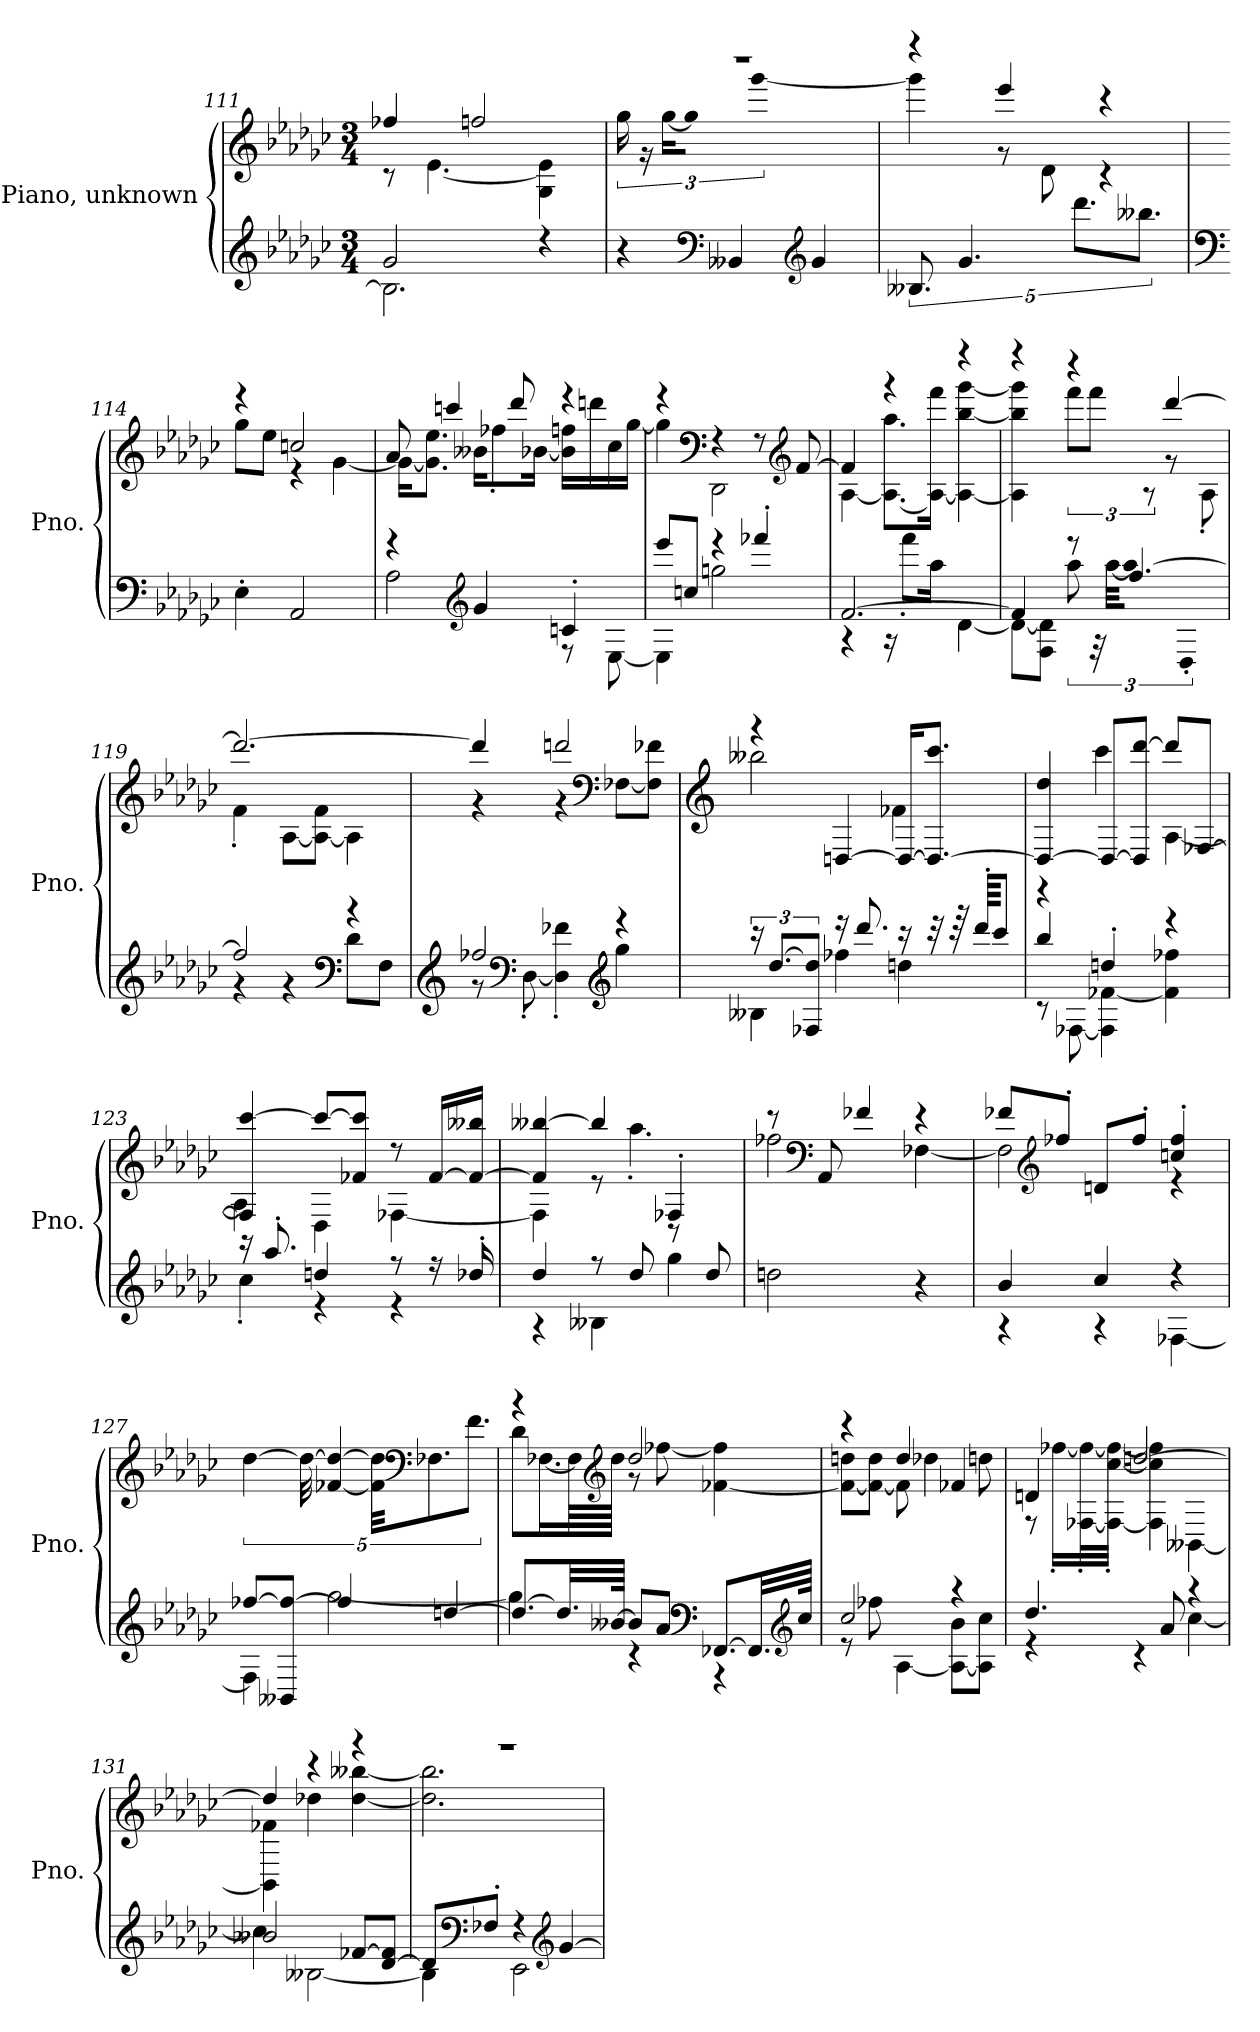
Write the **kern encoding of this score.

**kern	**kern
*part1	*part1
*staff2	*staff1
*I"Piano, unknown	*
*I'Pno.	*
*clefG2	*clefG2
*k[b-e-a-d-g-c-]	*k[b-e-a-d-g-c-]
*M3/4	*M3/4
=111	=111
*^	*^
2g-/	2.B-\]	4ff-X/	8r
.	.	.	[4.e-\
.	.	2ffn/	.
4r	.	.	4G-\ 4e-\]
*v	*v	*	*
=112	=112	=112
4r	2.r	24gg-\
.	.	24r
.	.	[24gg-\KL
.	.	8gg-\J]
*clefF4	*	*
4BB--X/	.	[2ggg-\
*clefG2	*	*
4g-/	.	.
=113	=113	=113
10.B--X/	4r	4ggg-\]
5.g-/	.	.
.	4eee-/	8r
.	.	8d-\
10.ddd-\L	.	.
.	4r	4r
10.bb--X\J	.	.
=114	=114	=114
*clefF4	*	*
4E-'\	4r	8gg-\L
.	.	8ee-\J
2AA-/	2ccn/	4r
.	.	[4g-\
!!LO:LB:g=z	!!
=115	=115	=115
*^	*	*
4r	2A-\	8a-/	16g-\KL_
.	.	.	8.g-\] 8.ee-\J
.	.	4cccn/	.
*clefG2	*	*	*
4g-/	.	.	16b--X\KL
.	.	.	8ff-X'\
.	.	8ddd-/	.
.	.	.	[16b-X\Jk
4cn'/	8r	4r	16b-\] 16ffn\LL
.	.	.	16dddn\
.	[8E-\	.	16cc-\
.	.	.	[16gg-\JJ
=116	=116	=116	=116
8eee-/L	4E-\]	4r	4gg-\]
8ccn/J	.	.	.
*	*	*clefF4	*
4r	2ggn\	4r	2DD-\
4fff-X'/	.	8r	.
*	*	*clefG2	*
.	.	[8f/	.
=117	=117	=117	=117
[2.f/	4r	4f/]	[4A-\
.	16r	4r	8.A-\_ 8.aa-\L
.	8fff'\L	.	.
.	16aa-\Jk	.	16A-\_ 16fff\Jk
.	[4d-\	4r	4A-\_ [4bb-\ [4ggg-\
!!LO:LB:g=z	!!
=118	=118	=118	=118
4f/]	8d-\L_	4r	4A-\] 4bb-\] 4ggg-\]
.	8F\ 8d-\]J	.	.
8r	12aa-\	4r	12fff\L
.	48r	.	12fff\J
.	[48aa-\KKL	.	.
[4.ff/	8aa-\J]	.	.
.	.	.	12r
.	4D-'\	[4ddd-/	8r
.	.	.	8A-'\
=119	=119	=119	=119
2ff/]	4r	2.ddd-/_	4f'\
.	4r	.	[8A-\L
.	.	.	8A-\_ 8f\J
*clefF4	*	*	*
4r	8d-\L	.	4A-\]
.	8F\J	.	.
=120	=120	=120	=120
*clefG2	*	*	*
2ff-X/	8r	4ddd-/]	4r
*clefF4	*	*	*
.	[8D-'\	.	.
.	4D-\]' 4f-X\'	2dddn/	4r
*clefG2	*	*clefF4	*
4r	4gg-\	.	[8F-X\L
.	.	.	8F-\] 8f-X\J
!!LO:LB:g=z	!!
=121	=121	=121	=121
*	*	*clefG2	*
24r	4B--X\	4r	2bb--X\
[12.dd-/L	.	.	.
12F-X/ 12dd-/]J	.	.	.
16r	4ff-X\	[4Dn/	.
8.ddd-/	.	.	.
16r	4ddn\	16D/KL_	4f-X\
32r	.	8.D/_ 8.ccc-/J	.
64r	.	.	.
64ddd-'/KKKL	.	.	.
8ccc-/J	.	.	.
=122	=122	=122	=122
4bb-/	8r	4D/_ 4dd-/	4r
.	[8F-X\	.	.
4ddn'/	4F-\] [4f-X\	8D/L_	4ccc-\
.	.	8D/] [8ddd-/J	.
4r	4f-\] 4ff-X\	8ddd-/L]	[4A-\
.	.	[8F-X/J	.
=123	=123	=123	=123
16r	4cc-'\	4F-/] [4ccc-/	4A-\]
8.aa-'/	.	.	.
4ddn/	4r	8ccc-/L_	4D-\
.	.	8f-X/ 8ccc-/]J	.
8r	4r	8r	[4F-X\
16r	.	[16f-/LL	.
16dd-X'/	.	16f-/_ 16bb--X/JJ	.
!!LO:LB:g=z	!!
=124	=124	=124	=124
4dd-/	4r	4f-/] [4bb--X/	4F-\]
8r	4B--X\	4bb--/]	8r
8dd-/	.	.	4.aa-'\
8r	4gg-\	4F-X'/	.
8dd-/	.	.	.
*v	*v	*	*
=125	=125	=125
2ddn\	8r	2ff-X\
*	*clefF4	*
.	8AA-/	.
.	4f-X/	.
4r	4r	[4F-X\
=126	=126	=126
*^	*	*
4b-/	4r	8f-X/L	2F-\]
*	*	*clefG2	*
.	.	8ff-X'/J	.
4cc-/	4r	8dn/L	.
.	.	8ff-'/J	.
4r	[4F-X\	4ccn/' 4ff-/'	4r
*	*	*v	*v
=127	=127	=127
[8ff-X/L	4F-\]	[5dd-\
8BB--X/ 8ff-/_J	.	.
.	.	40dd-\_
.	.	[5f-X/ 5dd-/_
4ff-/]	[2gg-\	.
.	.	40f-\] 40dd-\]KKL
*	*	*clefF4
.	.	10.F-X\
[4ddn/	.	.
.	.	10.f-\J
!!LO:PB:g=z
=128	=128	=128
*	*	*^
8.dd/L_	4gg-\]	4r	8d-\L
.	.	.	[16.F-X\L
32.dd/LL]	.	.	.
.	.	.	64F-\LL]
*	*	*clefG2	*
[64b--X/JJJk	.	.	64dd-\JJJJ
8b--/L]	4r	2dd-/	8r
8a-/J	.	.	[8ff-X\
*clefF4	*	*	*
[8.FF-X/L	4r	.	[4f-X\ 4ff-\]
32.FF-/LL]	.	.	.
*clefG2	*	*	*
64cc-/JJJk	.	.	.
=129	=129	=129	=129
2cc-/	8r	4r	8f-\_ 8ddn\L
.	8ff-X\	.	8f-\_ 8dd\J
.	[4A-\	4dd/	8f-\]
.	.	.	4dd-X\
4r	8A-\_ 8b-\L	4f-X/	.
.	8A-\] 8cc-\J	.	8ddn\
=130	=130	=130	=130
4.dd-/	4r	4dn/	8r
.	.	.	[16ff-X'\LL
.	.	.	[32F-X\' 32ff-\_'L
.	.	.	32F-\_' [32cc-\' 32ff-\_'JJJ
.	4r	[2ddn/	4F-\] 4cc-\] 4ff-\]
8a-/	.	.	.
4r	[4cc-\	.	[4BB--X\
!!LO:LB:g=z	!!
=131	=131	=131	=131
2b--X/	4cc-\]	4dd/]	4BB--\] 4f-X\
.	[2B--X\	4r	4dd-X\
[8f-X/L	.	4r	[4dd-\ [4bb--X\
[8d-/ 8f-/]J	.	.	.
=132	=132	=132	=132
8d-/L]	4B--\]	2.r	2.dd-\] 2.bb--\]
*clefF4	*	*	*
8F-X'/J	.	.	.
4r	2EE-\	.	.
*clefG2	*	*	*
[4g-/	.	.	.
*v	*v	*	*
*	*v	*v
=	=
*-	*-
